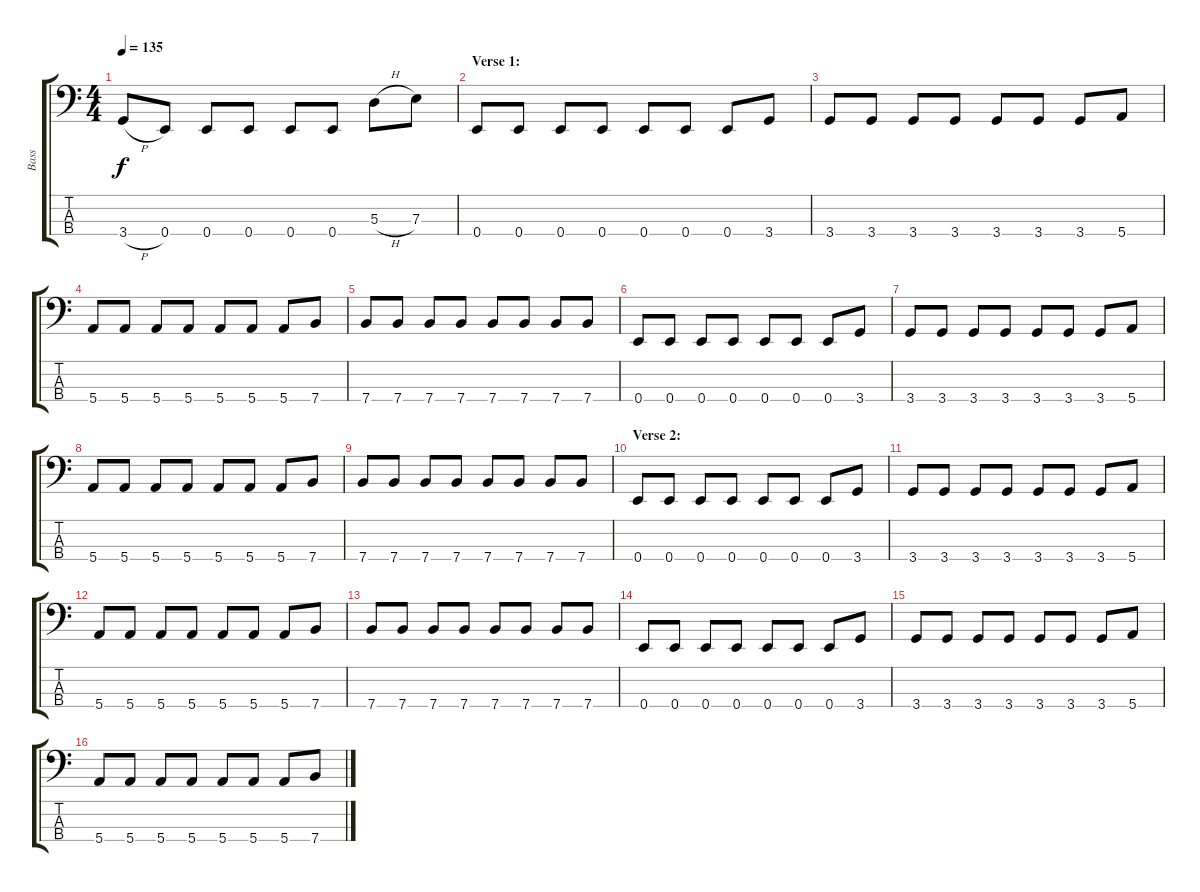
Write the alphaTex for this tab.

\track ("Bass" "Bass") {instrument electricbassfinger}
\staff {score tabs}
\tuning (G2 D2 A1 E1) {hide}
\ts (4 4)
\tempo 135
\clef f4
\ks c
3.4{h}.8{dy f} 0.4.8 0.4.8 0.4.8 0.4.8 0.4.8 5.3{h}.8 7.3.8 |
\section ("" "Verse 1:")
0.4.8 0.4.8 0.4.8 0.4.8 0.4.8 0.4.8 0.4.8 3.4.8 |
3.4.8 3.4.8 3.4.8 3.4.8 3.4.8 3.4.8 3.4.8 5.4.8 |
5.4.8 5.4.8 5.4.8 5.4.8 5.4.8 5.4.8 5.4.8 7.4.8 |
7.4.8 7.4.8 7.4.8 7.4.8 7.4.8 7.4.8 7.4.8 7.4.8 |
0.4.8 0.4.8 0.4.8 0.4.8 0.4.8 0.4.8 0.4.8 3.4.8 |
3.4.8 3.4.8 3.4.8 3.4.8 3.4.8 3.4.8 3.4.8 5.4.8 |
5.4.8 5.4.8 5.4.8 5.4.8 5.4.8 5.4.8 5.4.8 7.4.8 |
7.4.8 7.4.8 7.4.8 7.4.8 7.4.8 7.4.8 7.4.8 7.4.8 |
\section ("" "Verse 2:")
0.4.8 0.4.8 0.4.8 0.4.8 0.4.8 0.4.8 0.4.8 3.4.8 |
3.4.8 3.4.8 3.4.8 3.4.8 3.4.8 3.4.8 3.4.8 5.4.8 |
5.4.8 5.4.8 5.4.8 5.4.8 5.4.8 5.4.8 5.4.8 7.4.8 |
7.4.8 7.4.8 7.4.8 7.4.8 7.4.8 7.4.8 7.4.8 7.4.8 |
0.4.8 0.4.8 0.4.8 0.4.8 0.4.8 0.4.8 0.4.8 3.4.8 |
3.4.8 3.4.8 3.4.8 3.4.8 3.4.8 3.4.8 3.4.8 5.4.8 |
5.4.8 5.4.8 5.4.8 5.4.8 5.4.8 5.4.8 5.4.8 7.4.8
